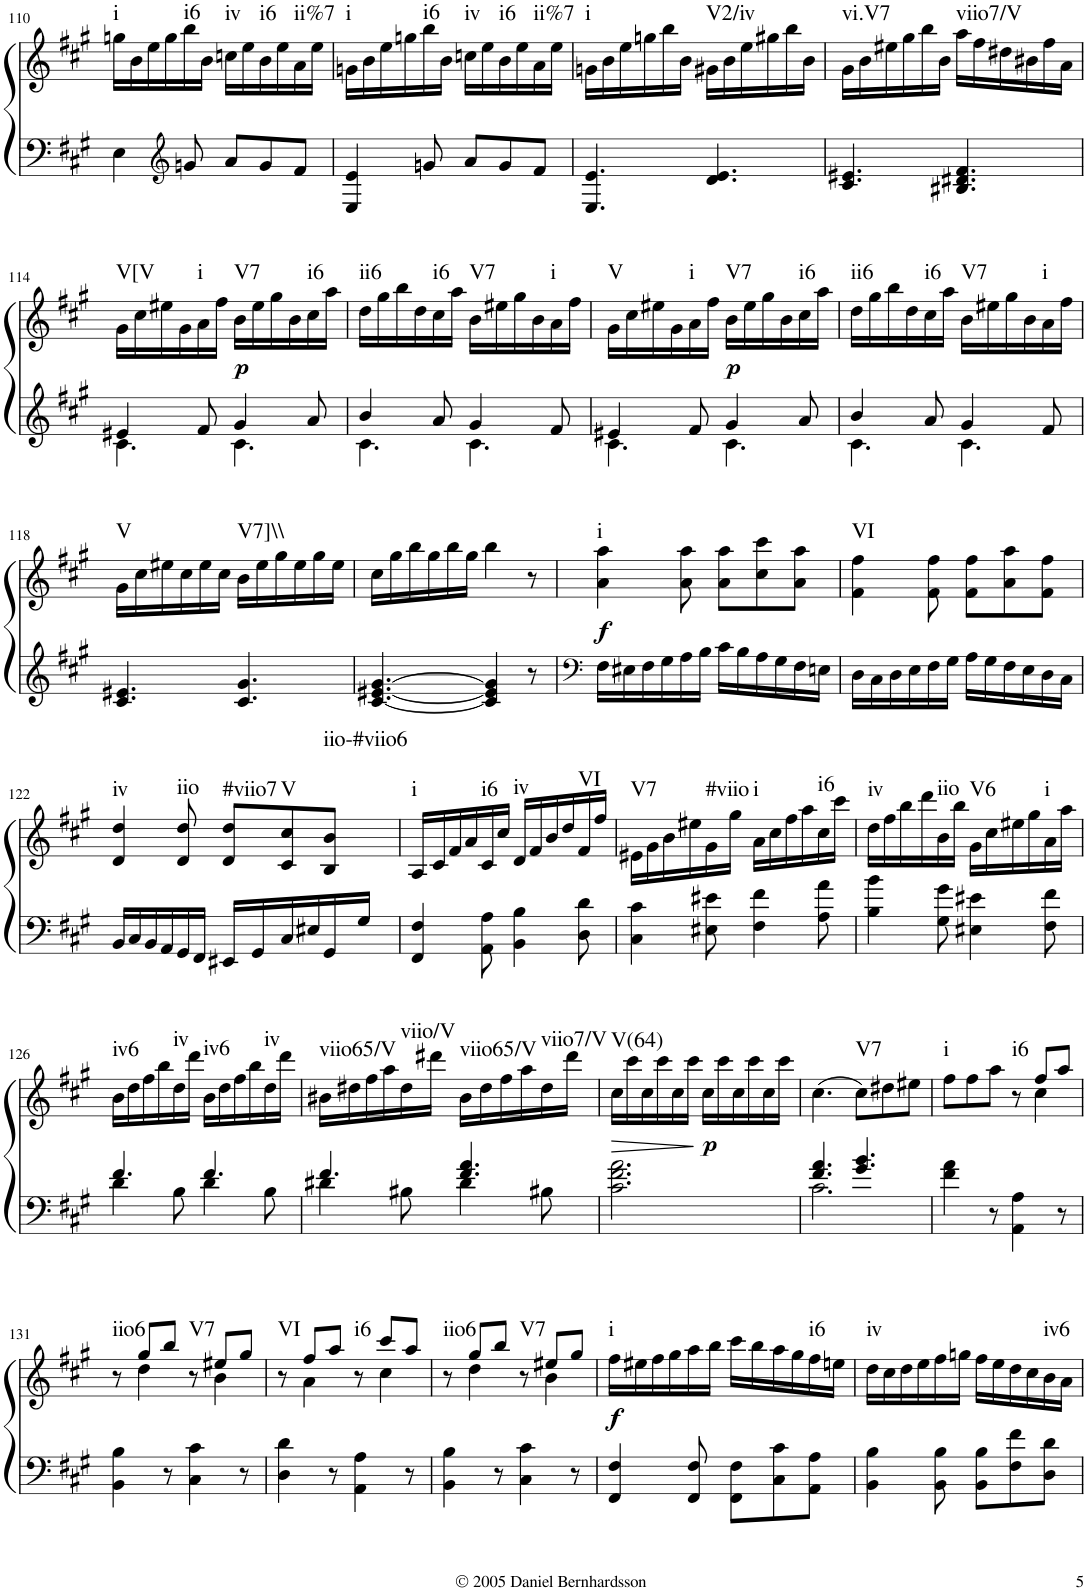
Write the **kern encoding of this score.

**kern	**kern	**dynam	**harte
*part1	*part1	*part1	*part1
*staff2	*staff1	*staff1/2	*
*I"Piano	*	*	*
*I'Pno.	*	*	*
!!LO:PB:g=z
*clefF4	*clefG2	*	*
*k[f#c#g#]	*k[f#c#g#]	*	*
*A:	*A:	*	*
*M6/8	*M6/8	*	*
=110	=110	=110	=110
!	!	!	!LO:H:kt=i
4E\	16ggn\LL	.	N
.	16b\	.	.
.	16ee\	.	.
.	16gg\	.	.
*clefG2	*	*	*
!	!	!	!LO:H:kt=i6
8gn/	16bb\	.	N
.	16b\JJ	.	.
!	!	!	!LO:H:kt=iv
8a/L	16ccn\LL	.	N
.	16ee\	.	.
!	!	!	!LO:H:kt=i6
8g/	16b\	.	N
.	16ee\	.	.
!	!	!	!LO:H:kt=ii%7
8f#/J	16a\	.	N
.	16ee\JJ	.	.
=111	=111	=111	=111
!	!	!	!LO:H:kt=i
4E/ 4e/	16gn\LL	.	N
.	16b\	.	.
.	16ee\	.	.
.	16ggn\	.	.
!	!	!	!LO:H:kt=i6
8gn/	16bb\	.	N
.	16b\JJ	.	.
!	!	!	!LO:H:kt=iv
8a/L	16ccn\LL	.	N
.	16ee\	.	.
!	!	!	!LO:H:kt=i6
8g/	16b\	.	N
.	16ee\	.	.
!	!	!	!LO:H:kt=ii%7
8f#/J	16a\	.	N
.	16ee\JJ	.	.
=112	=112	=112	=112
!	!	!	!LO:H:kt=i
4.E/ 4.e/	16gn\LL	.	N
.	16b\	.	.
.	16ee\	.	.
.	16ggn\	.	.
.	16bb\	.	.
.	16b\JJ	.	.
!	!	!	!LO:H:kt=V2/iv
4.d/ 4.e/	16g#X\LL	.	N
.	16b\	.	.
.	16ee\	.	.
.	16gg#X\	.	.
.	16bb\	.	.
.	16b\JJ	.	.
=113	=113	=113	=113
!	!	!	!LO:H:kt=vi.V7
4.c#/ 4.e#X/	16g#\LL	.	N
.	16b\	.	.
.	16ee#X\	.	.
.	16gg#\	.	.
.	16bb\	.	.
.	16b\JJ	.	.
!	!	!	!LO:H:kt=viio7/V
4.B#X/ 4.d#X/ 4.f#/	16aa\LL	.	N
.	16ff#\	.	.
.	16dd#X\	.	.
.	16b#X\	.	.
.	16ff#\	.	.
.	16a\JJ	.	.
!!LO:LB:g=z
=114	=114	=114	=114
*^	*	*	*
!	!	!	!	!LO:H:kt=V[V
4e#X/	4.c#\	16g#\LL	.	N
.	.	16cc#\	.	.
.	.	16ee#X\	.	.
.	.	16g#\	.	.
!	!	!	!	!LO:H:kt=i
8f#/	.	16a\	.	N
.	.	16ff#\JJ	.	.
!	!	!	!LO:DY:b	!LO:H:kt=V7
4g#/	4.c#\	16b\LL	p	N
.	.	16ee#\	.	.
.	.	16gg#\	.	.
.	.	16b\	.	.
!	!	!	!	!LO:H:kt=i6
8a/	.	16cc#\	.	N
.	.	16aa\JJ	.	.
=115	=115	=115	=115	=115
!	!	!	!	!LO:H:kt=ii6
4b/	4.c#\	16dd\LL	.	N
.	.	16gg#\	.	.
.	.	16bb\	.	.
.	.	16dd\	.	.
!	!	!	!	!LO:H:kt=i6
8a/	.	16cc#\	.	N
.	.	16aa\JJ	.	.
!	!	!	!	!LO:H:kt=V7
4g#/	4.c#\	16b\LL	.	N
.	.	16ee#X\	.	.
.	.	16gg#\	.	.
.	.	16b\	.	.
!	!	!	!	!LO:H:kt=i
8f#/	.	16a\	.	N
.	.	16ff#\JJ	.	.
=116	=116	=116	=116	=116
!	!	!	!	!LO:H:kt=V
4e#X/	4.c#\	16g#\LL	.	N
.	.	16cc#\	.	.
.	.	16ee#X\	.	.
.	.	16g#\	.	.
!	!	!	!	!LO:H:kt=i
8f#/	.	16a\	.	N
.	.	16ff#\JJ	.	.
!	!	!	!LO:DY:b	!LO:H:kt=V7
4g#/	4.c#\	16b\LL	p	N
.	.	16ee#\	.	.
.	.	16gg#\	.	.
.	.	16b\	.	.
!	!	!	!	!LO:H:kt=i6
8a/	.	16cc#\	.	N
.	.	16aa\JJ	.	.
=117	=117	=117	=117	=117
!	!	!	!	!LO:H:kt=ii6
4b/	4.c#\	16dd\LL	.	N
.	.	16gg#\	.	.
.	.	16bb\	.	.
.	.	16dd\	.	.
!	!	!	!	!LO:H:kt=i6
8a/	.	16cc#\	.	N
.	.	16aa\JJ	.	.
!	!	!	!	!LO:H:kt=V7
4g#/	4.c#\	16b\LL	.	N
.	.	16ee#X\	.	.
.	.	16gg#\	.	.
.	.	16b\	.	.
!	!	!	!	!LO:H:kt=i
8f#/	.	16a\	.	N
.	.	16ff#\JJ	.	.
*v	*v	*	*	*
!!LO:LB:g=z
=118	=118	=118	=118
!	!	!	!LO:H:kt=V
4.c#/ 4.e#X/	16g#\LL	.	N
.	16cc#\	.	.
.	16ee#X\	.	.
.	16cc#\	.	.
.	16ee#\	.	.
.	16cc#\JJ	.	.
!	!	!	!LO:H:kt=V7]\\
4.c#/ 4.g#/	16b\LL	.	N
.	16ee#\	.	.
.	16gg#\	.	.
.	16ee#\	.	.
.	16gg#\	.	.
.	16ee#\JJ	.	.
=119	=119	=119	=119
[4.c#/ [4.e#X/ [4.g#/	16cc#\LL	.	.
.	16gg#\	.	.
.	16bb\	.	.
.	16gg#\	.	.
.	16bb\	.	.
.	16gg#\JJ	.	.
4c#/] 4e#/] 4g#/]	4bb\	.	.
8r	8r	.	.
=120	=120	=120	=120
*clefF4	*	*	*
!	!	!LO:DY:b	!LO:H:kt=i
16F#\LL	4a\ 4aa\	f	N
16E#X\	.	.	.
16F#\	.	.	.
16G#\	.	.	.
16A\	8a\ 8aa\	.	.
16B\JJ	.	.	.
16c#\LL	8a\ 8aa\L	.	.
16B\	.	.	.
16A\	8cc#\ 8ccc#\	.	.
16G#\	.	.	.
16F#\	8a\ 8aa\J	.	.
16En\JJ	.	.	.
=121	=121	=121	=121
!	!	!	!LO:H:kt=VI
16D\LL	4f#\ 4ff#\	.	N
16C#\	.	.	.
16D\	.	.	.
16E\	.	.	.
16F#\	8f#\ 8ff#\	.	.
16G#\JJ	.	.	.
16A\LL	8f#\ 8ff#\L	.	.
16G#\	.	.	.
16F#\	8a\ 8aa\	.	.
16E\	.	.	.
16D\	8f#\ 8ff#\J	.	.
16C#\JJ	.	.	.
!!LO:LB:g=z
=122	=122	=122	=122
!	!	!	!LO:H:kt=iv
16BB/LL	4d/ 4dd/	.	N
16C#/	.	.	.
16BB/	.	.	.
16AA/	.	.	.
!	!	!	!LO:H:kt=iio
16GG#/	8d/ 8dd/	.	N
16FF#/JJ	.	.	.
!	!	!	!LO:H:kt=#viio7
16EE#X/LL	8d/ 8dd/L	.	N
16GG#/	.	.	.
!	!	!	!LO:H:kt=V
16C#/	8c#/ 8cc#/	.	N
16E#X/	.	.	.
!	!	!	!LO:H:kt=iio-#viio6
16GG#/	8B/ 8b/J	.	N
16G#/JJ	.	.	.
=123	=123	=123	=123
!	!	!	!LO:H:kt=i
4FF#/ 4F#/	16A/LL	.	N
.	16c#/	.	.
.	16f#/	.	.
.	16a/	.	.
!	!	!	!LO:H:kt=i6
8AA\ 8A\	16c#/	.	N
.	16cc#/JJ	.	.
!	!	!	!LO:H:kt=iv
4BB\ 4B\	16d/LL	.	N
.	16f#/	.	.
.	16b/	.	.
.	16dd/	.	.
!	!	!	!LO:H:kt=VI
8D\ 8d\	16f#/	.	N
.	16ff#/JJ	.	.
=124	=124	=124	=124
!	!	!	!LO:H:kt=V7
4C#\ 4c#\	16e#X\LL	.	N
.	16g#\	.	.
.	16b\	.	.
.	16ee#X\	.	.
!	!	!	!LO:H:kt=#viio
8E#X\ 8e#X\	16g#\	.	N
.	16gg#\JJ	.	.
!	!	!	!LO:H:kt=i
4F#\ 4f#\	16a\LL	.	N
.	16cc#\	.	.
.	16ff#\	.	.
.	16aa\	.	.
!	!	!	!LO:H:kt=i6
8A\ 8a\	16cc#\	.	N
.	16ccc#\JJ	.	.
=125	=125	=125	=125
!	!	!	!LO:H:kt=iv
4B\ 4b\	16dd\LL	.	N
.	16ff#\	.	.
.	16bb\	.	.
.	16ddd\	.	.
!	!	!	!LO:H:kt=iio
8G#\ 8g#\	16b\	.	N
.	16bb\JJ	.	.
!	!	!	!LO:H:kt=V6
4E#X\ 4e#X\	16g#\LL	.	N
.	16cc#\	.	.
.	16ee#X\	.	.
.	16gg#\	.	.
!	!	!	!LO:H:kt=i
8F#\ 8f#\	16a\	.	N
.	16aa\JJ	.	.
!!LO:LB:g=z
=126	=126	=126	=126
*^	*	*	*
!	!	!	!	!LO:H:kt=iv6
4.f#/	4d\	16b\LL	.	N
.	.	16dd\	.	.
.	.	16ff#\	.	.
.	.	16bb\	.	.
!	!	!	!	!LO:H:kt=iv
.	8B\	16dd\	.	N
.	.	16ddd\JJ	.	.
!	!	!	!	!LO:H:kt=iv6
4.f#/	4d\	16b\LL	.	N
.	.	16dd\	.	.
.	.	16ff#\	.	.
.	.	16bb\	.	.
!	!	!	!	!LO:H:kt=iv
.	8B\	16dd\	.	N
.	.	16ddd\JJ	.	.
=127	=127	=127	=127	=127
!	!	!	!	!LO:H:kt=viio65/V
4.f#/	4d#X\	16b#X\LL	.	N
.	.	16dd#X\	.	.
.	.	16ff#\	.	.
.	.	16aa\	.	.
!	!	!	!	!LO:H:kt=viio/V
.	8B#X\	16dd#\	.	N
.	.	16ddd#X\JJ	.	.
!	!	!	!	!LO:H:kt=viio65/V
4.f#/ 4.a/	4d#\	16b#\LL	.	N
.	.	16dd#\	.	.
.	.	16ff#\	.	.
.	.	16aa\	.	.
!	!	!	!	!LO:H:kt=viio7/V
.	8B#X\	16dd#\	.	N
.	.	16ddd#\JJ	.	.
*v	*v	*	*	*
=128	=128	=128	=128
!	!	!LO:HP:b	!LO:H:kt=V(64)
2.c#\ 2.f#\ 2.a\	16cc#\LL	>	N
.	16ccc#\	.	.
.	16cc#\	.	.
.	16ccc#\	.	.
.	16cc#\	.	.
.	16ccc#\JJ	.	.
!	!	!LO:DY:n=1:b	!
.	16cc#\LL	] p	.
.	16ccc#\	.	.
.	16cc#\	.	.
.	16ccc#\	.	.
.	16cc#\	.	.
.	16ccc#\JJ	.	.
=129	=129	=129	=129
*^	*	*	*
4.f#/ 4.a/	2.c#\	(4.cc#\	.	.
!	!	!	!	!LO:H:kt=V7
4.g#/ 4.b/	.	8cc#\L)	.	N
.	.	8dd#X\	.	.
.	.	8ee#X\J	.	.
*v	*v	*	*	*
=130	=130	=130	=130
*	*^	*	*
!	!	!	!	!LO:H:kt=i
4f#\ 4a\	8ff#\L	4.ryy	.	N
.	8ff#\	.	.	.
8r	8aa\J	.	.	.
!	!	!	!	!LO:H:kt=i6
4AA\ 4A\	8r	8ryy	.	N
.	8ff#/L	4cc#\	.	.
8r	8aa/J	.	.	.
!!LO:LB:g=z	!!
=131	=131	=131	=131	=131
!	!	!	!	!LO:H:kt=iio6
4BB\ 4B\	8r	8ryy	.	N
.	8gg#/L	4dd\	.	.
8r	8bb/J	.	.	.
!	!	!	!	!LO:H:kt=V7
4C#\ 4c#\	8r	8ryy	.	N
.	8ee#X/L	4b\	.	.
8r	8gg#/J	.	.	.
=132	=132	=132	=132	=132
!	!	!	!	!LO:H:kt=VI
4D\ 4d\	8r	8ryy	.	N
.	8ff#/L	4a\	.	.
8r	8aa/J	.	.	.
!	!	!	!	!LO:H:kt=i6
4AA\ 4A\	8r	8ryy	.	N
.	8ccc#/L	4cc#\	.	.
8r	8aa/J	.	.	.
=133	=133	=133	=133	=133
!	!	!	!	!LO:H:kt=iio6
4BB\ 4B\	8r	8ryy	.	N
.	8gg#/L	4dd\	.	.
8r	8bb/J	.	.	.
!	!	!	!	!LO:H:kt=V7
4C#\ 4c#\	8r	8ryy	.	N
.	8ee#X/L	4b\	.	.
8r	8gg#/J	.	.	.
*	*v	*v	*	*
=134	=134	=134	=134
!	!	!LO:DY:b	!LO:H:kt=i
4FF#/ 4F#/	16ff#\LL	f	N
.	16ee#X\	.	.
.	16ff#\	.	.
.	16gg#\	.	.
8FF#/ 8F#/	16aa\	.	.
.	16bb\JJ	.	.
8FF#\ 8F#\L	16ccc#\LL	.	.
.	16bb\	.	.
8C#\ 8c#\	16aa\	.	.
.	16gg#\	.	.
!	!	!	!LO:H:kt=i6
8AA\ 8A\J	16ff#\	.	N
.	16een\JJ	.	.
=135	=135	=135	=135
!	!	!	!LO:H:kt=iv
4BB\ 4B\	16dd\LL	.	N
.	16cc#\	.	.
.	16dd\	.	.
.	16ee\	.	.
8BB\ 8B\	16ff#\	.	.
.	16ggn\JJ	.	.
8BB\ 8B\L	16ff#\LL	.	.
.	16ee\	.	.
8F#\ 8f#\	16dd\	.	.
.	16cc#\	.	.
!	!	!	!LO:H:kt=iv6
8D\ 8d\J	16b\	.	N
.	16a\JJ	.	.
=	=	=	=
*-	*-	*-	*-
